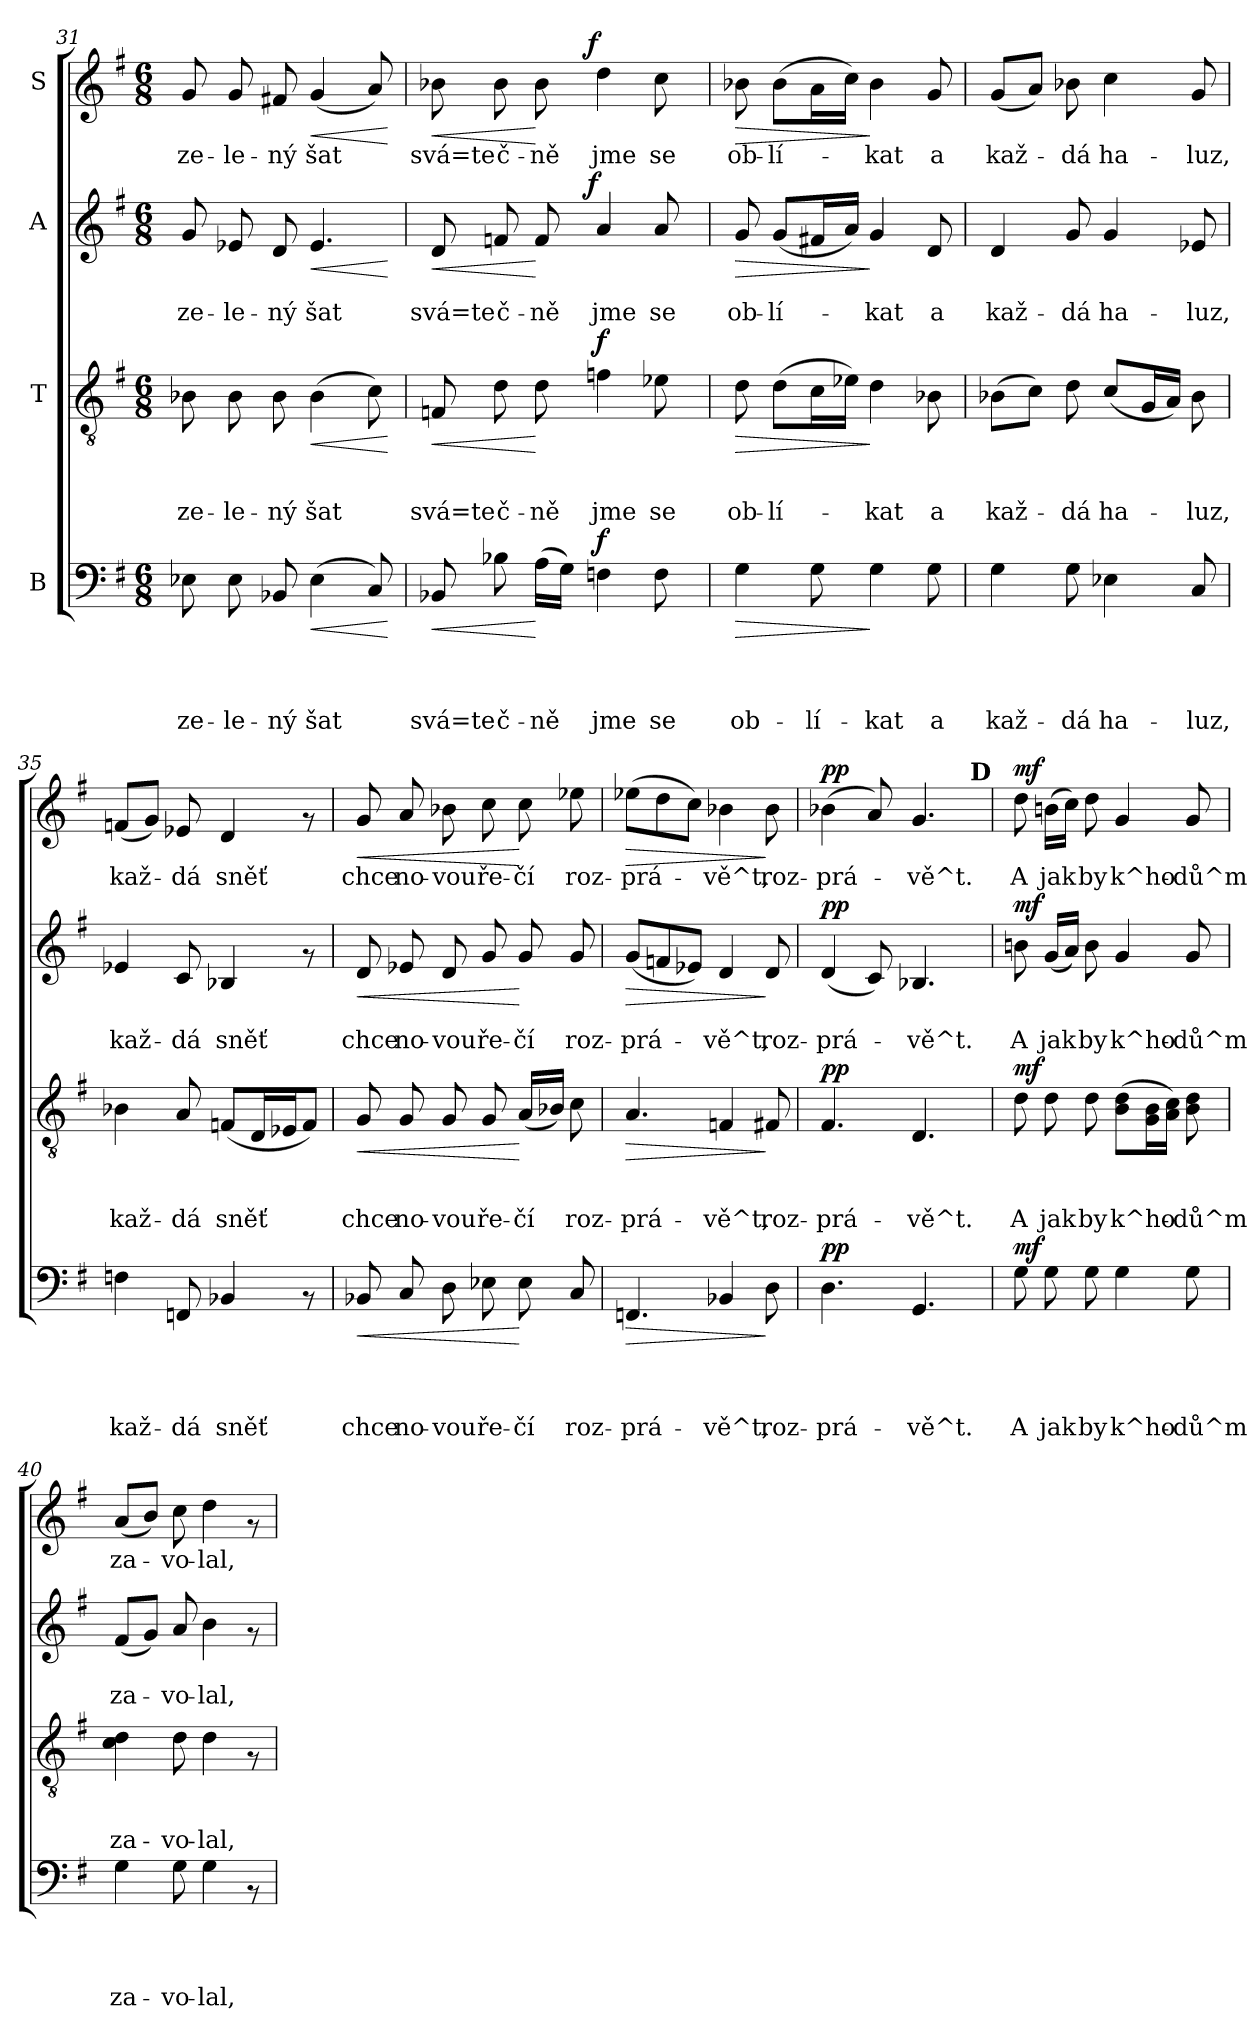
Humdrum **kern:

**kern	**text	**text	**text	**text	**dynam	**kern	**text	**text	**text	**dynam	**kern	**text	**text	**dynam	**kern	**text	**dynam
*part4	*part4	*part4	*part4	*part4	*part4	*part3	*part3	*part3	*part3	*part3	*part2	*part2	*part2	*part2	*part1	*part1	*part1
*staff4	*staff4	*staff4	*staff4	*staff4	*staff4	*staff3	*staff3	*staff3	*staff3	*staff3	*staff2	*staff2	*staff2	*staff2	*staff1	*staff1	*staff1
*I"B	*	*	*	*	*	*I"T	*	*	*	*	*I"A	*	*	*	*I"S	*	*
*clefF4	*	*	*	*	*	*clefGv2	*	*	*	*	*clefG2	*	*	*	*clefG2	*	*
*k[f#]	*	*	*	*	*	*k[f#]	*	*	*	*	*k[f#]	*	*	*	*k[f#]	*	*
*G:	*	*	*	*	*	*G:	*	*	*	*	*G:	*	*	*	*G:	*	*
*M6/8	*	*	*	*	*	*M6/8	*	*	*	*	*M6/8	*	*	*	*M6/8	*	*
=31	=31	=31	=31	=31	=31	=31	=31	=31	=31	=31	=31	=31	=31	=31	=31	=31	=31
!	!	!	!	!LO:LY:b	!	!	!	!	!LO:LY:b	!	!	!	!LO:LY:b	!	!	!LO:LY:b	!
8E-X\	.	.	.	ze-	.	8B-X\	.	.	ze-	.	8g/	.	ze-	.	8g/	ze-	.
!	!	!	!	!LO:LY:b	!	!	!	!	!LO:LY:b	!	!	!	!LO:LY:b	!	!	!LO:LY:b	!
8E-\	.	.	.	-le-	.	8B-\	.	.	-le-	.	8e-X/	.	-le-	.	8g/	-le-	.
!	!	!	!	!LO:LY:b	!	!	!	!	!LO:LY:b	!	!	!	!LO:LY:b	!	!	!LO:LY:b	!
8BB-X/	.	.	.	-ný	.	8B-\	.	.	-ný	.	8d/	.	-ný	.	8f#X/	-ný	.
!	!	!	!	!LO:LY:b	!LO:HP:b	!	!	!	!LO:LY:b	!LO:HP:b	!	!	!LO:LY:b	!LO:HP:b	!	!LO:LY:b	!LO:HP:b
(>4E-\	.	.	.	šat	<	(>4B-\	.	.	šat	<	4.e-/	.	šat	<	(<4g/	šat	<
8C/)	.	.	.	.	.	8c\)	.	.	.	.	.	.	.	.	8a/)	.	.
.	.	.	.	.	[	.	.	.	.	[	.	.	.	[	.	.	[
=32	=32	=32	=32	=32	=32	=32	=32	=32	=32	=32	=32	=32	=32	=32	=32	=32	=32
!	!	!	!	!LO:LY:b	!LO:HP:b	!	!	!	!LO:LY:b	!LO:HP:b	!	!	!LO:LY:b	!LO:HP:b	!	!LO:LY:b	!LO:HP:b
*	*	*	*	*	*	*	*	*	*	*	*^	*	*	*	*^	*	*
8BB-X/	.	.	.	svá=te	<	8Fn/	.	.	svá=te	<	8d/	3ryy	.	svá=te	<	8b-X\	3ryy	svá=te	<
!	!	!	!	!LO:LY:b	!	!	!	!	!LO:LY:b	!	!	!	!	!LO:LY:b	!	!	!	!LO:LY:b	!
8B-X\	.	.	.	č-	.	8d\	.	.	č-	.	8fn/	.	.	č-	.	8b-\	.	č-	.
!	!	!	!	!LO:LY:b	!	!	!	!	!LO:LY:b	!	!	!	!	!LO:LY:b	!	!	!	!LO:LY:b	!
(>16A\LL	.	.	.	-ně	[	8d\	.	.	-ně	[	8f/	.	.	-ně	[	8b-\	.	-ně	[
16G\JJ)	.	.	.	.	.	.	.	.	.	.	.	.	.	.	.	.	.	.	.
.	.	.	.	.	.	.	.	.	.	.	.	48.ryy	.	.	.	.	48.ryy	.	.
!	!	!	!	!	!	!	!	!	!	!	!	!	!	!	!LO:DY:a	!	!	!	!LO:DY:a
.	.	.	.	.	.	.	.	.	.	.	.	3ryy	.	.	f	.	3ryy	.	f
!	!	!	!	!LO:LY:b	!LO:DY:a	!	!	!	!LO:LY:b	!LO:DY:a	!	!	!	!LO:LY:b	!	!	!	!LO:LY:b	!
4Fn\	.	.	.	jme	f	4fn\	.	.	jme	f	4a/	.	.	jme	.	4dd\	.	jme	.
!	!	!	!	!LO:LY:b	!	!	!	!	!LO:LY:b	!	!	!	!	!LO:LY:b	!	!	!	!LO:LY:b	!
8F\	.	.	.	se	.	8e-X\	.	.	se	.	8a/	.	.	se	.	8cc\	.	se	.
.	.	.	.	.	.	.	.	.	.	.	.	24ryy	.	.	.	.	24ryy	.	.
.	.	.	.	.	.	.	.	.	.	.	.	96ryy	.	.	.	.	96ryy	.	.
=33	=33	=33	=33	=33	=33	=33	=33	=33	=33	=33	=33	=33	=33	=33	=33	=33	=33	=33	=33
!	!	!	!	!LO:LY:b	!LO:HP:b	!	!	!	!LO:LY:b	!LO:HP:b	!	!	!	!LO:LY:b	!LO:HP:b	!	!	!LO:LY:b	!LO:HP:b
*	*	*	*	*	*	*	*	*	*	*	*v	*v	*	*	*	*	*	*	*
*	*	*	*	*	*	*	*	*	*	*	*	*	*	*	*v	*v	*	*
4G\	.	.	.	ob-	>	8d\	.	.	ob-	>	8g/	.	ob-	>	8b-X\	ob-	>
!	!	!	!	!	!	!	!	!	!LO:LY:b	!	!	!	!LO:LY:b	!	!	!LO:LY:b	!
.	.	.	.	.	.	(>8d\L	.	.	-lí-	.	(<8g/L	.	-lí-	.	(>8b-\L	-lí-	.
!	!	!	!	!LO:LY:b	!	!	!	!	!	!	!	!	!	!	!	!	!
8G\	.	.	.	-lí-	.	16c\L	.	.	.	.	16f#X/L	.	.	.	16a\L	.	.
.	.	.	.	.	.	16e-X\JJ)	.	.	.	.	16a/JJ)	.	.	.	16cc\JJ)	.	.
!	!	!	!	!LO:LY:b	!	!	!	!	!LO:LY:b	!	!	!	!LO:LY:b	!	!	!LO:LY:b	!
4G\	.	.	.	-kat	]	4d\	.	.	-kat	]	4g/	.	-kat	]	4b-\	-kat	]
!	!	!	!	!LO:LY:b	!	!	!	!	!LO:LY:b	!	!	!	!LO:LY:b	!	!	!LO:LY:b	!
8G\	.	.	.	a	.	8B-X\	.	.	a	.	8d/	.	a	.	8g/	a	.
!!LO:LB:g=z
=34	=34	=34	=34	=34	=34	=34	=34	=34	=34	=34	=34	=34	=34	=34	=34	=34	=34
!	!	!	!	!LO:LY:b	!	!	!	!	!LO:LY:b	!	!	!	!LO:LY:b	!	!	!LO:LY:b	!
4G\	.	.	.	kaž-	.	(>8B-X\L	.	.	kaž-	.	4d/	.	kaž-	.	(<8g/L	kaž-	.
.	.	.	.	.	.	8c\J)	.	.	.	.	.	.	.	.	8a/J)	.	.
!	!	!	!	!LO:LY:b	!	!	!	!	!LO:LY:b	!	!	!	!LO:LY:b	!	!	!LO:LY:b	!
8G\	.	.	.	-dá	.	8d\	.	.	-dá	.	8g/	.	-dá	.	8b-X\	-dá	.
!	!	!	!	!LO:LY:b	!	!	!	!	!LO:LY:b	!	!	!	!LO:LY:b	!	!	!LO:LY:b	!
4E-X\	.	.	.	ha-	.	(<8c/L	.	.	ha-	.	4g/	.	ha-	.	4cc\	ha-	.
.	.	.	.	.	.	16G/L	.	.	.	.	.	.	.	.	.	.	.
.	.	.	.	.	.	16A/JJ)	.	.	.	.	.	.	.	.	.	.	.
!	!	!	!	!LO:LY:b	!	!	!	!	!LO:LY:b	!	!	!	!LO:LY:b	!	!	!LO:LY:b	!
8C/	.	.	.	-luz,	.	8B-\	.	.	-luz,	.	8e-X/	.	-luz,	.	8g/	-luz,	.
=35	=35	=35	=35	=35	=35	=35	=35	=35	=35	=35	=35	=35	=35	=35	=35	=35	=35
!	!	!	!	!LO:LY:b	!	!	!	!	!LO:LY:b	!	!	!	!LO:LY:b	!	!	!LO:LY:b	!
4Fn\	.	.	.	kaž-	.	4B-X\	.	.	kaž-	.	4e-X/	.	kaž-	.	(<8fn/L	kaž-	.
.	.	.	.	.	.	.	.	.	.	.	.	.	.	.	8g/J)	.	.
!	!	!	!	!LO:LY:b	!	!	!	!	!LO:LY:b	!	!	!	!LO:LY:b	!	!	!LO:LY:b	!
8FFn/	.	.	.	-dá	.	8A/	.	.	-dá	.	8c/	.	-dá	.	8e-X/	-dá	.
!	!	!	!	!LO:LY:b	!	!	!	!	!LO:LY:b	!	!	!	!LO:LY:b	!	!	!LO:LY:b	!
4BB-X/	.	.	.	sněť	.	(<8Fn/L	.	.	sněť	.	4B-X/	.	sněť	.	4d/	sněť	.
.	.	.	.	.	.	16D/L	.	.	.	.	.	.	.	.	.	.	.
.	.	.	.	.	.	16E-X/J	.	.	.	.	.	.	.	.	.	.	.
8rAA	.	.	.	.	.	8F/J)	.	.	.	.	8rf	.	.	.	8rf	.	.
=36	=36	=36	=36	=36	=36	=36	=36	=36	=36	=36	=36	=36	=36	=36	=36	=36	=36
!	!	!	!	!LO:LY:b	!LO:HP:b	!	!	!	!LO:LY:b	!LO:HP:b	!	!	!LO:LY:b	!LO:HP:b	!	!LO:LY:b	!LO:HP:b
8BB-X/	.	.	.	chce	<	8G/	.	.	chce	<	8d/	.	chce	<	8g/	chce	<
!	!	!	!	!LO:LY:b	!	!	!	!	!LO:LY:b	!	!	!	!LO:LY:b	!	!	!LO:LY:b	!
8C/	.	.	.	no-	.	8G/	.	.	no-	.	8e-X/	.	no-	.	8a/	no-	.
!	!	!	!	!LO:LY:b	!	!	!	!	!LO:LY:b	!	!	!	!LO:LY:b	!	!	!LO:LY:b	!
8D\	.	.	.	-vou	.	8G/	.	.	-vou	.	8d/	.	-vou	.	8b-X\	-vou	.
!	!	!	!	!LO:LY:b	!	!	!	!	!LO:LY:b	!	!	!	!LO:LY:b	!	!	!LO:LY:b	!
8E-X\	.	.	.	ře-	.	8G/	.	.	ře-	.	8g/	.	ře-	.	8cc\	ře-	.
!	!	!	!	!LO:LY:b	!	!	!	!	!LO:LY:b	!	!	!	!LO:LY:b	!	!	!LO:LY:b	!
8E-\	.	.	.	-čí	[	(<16A/LL	.	.	-čí	[	8g/	.	-čí	[	8cc\	-čí	[
.	.	.	.	.	.	16B-X/JJ)	.	.	.	.	.	.	.	.	.	.	.
!	!	!	!	!LO:LY:b	!	!	!	!	!LO:LY:b	!	!	!	!LO:LY:b	!	!	!LO:LY:b	!
8C/	.	.	.	roz-	.	8c\	.	.	roz-	.	8g/	.	roz-	.	8ee-X\	roz-	.
=37	=37	=37	=37	=37	=37	=37	=37	=37	=37	=37	=37	=37	=37	=37	=37	=37	=37
!	!	!	!	!LO:LY:b	!LO:HP:b	!	!	!	!LO:LY:b	!LO:HP:b	!	!	!LO:LY:b	!LO:HP:b	!	!LO:LY:b	!LO:HP:b
4.FFn/	.	.	.	-prá-	>	4.A/	.	.	-prá-	>	(<8g/L	.	-prá-	>	(>8ee-X\L	-prá-	>
.	.	.	.	.	.	.	.	.	.	.	8fn/	.	.	.	8dd\	.	.
.	.	.	.	.	.	.	.	.	.	.	8e-X/J)	.	.	.	8cc\J)	.	.
!	!	!	!	!LO:LY:b	!	!	!	!	!LO:LY:b	!	!	!	!LO:LY:b	!	!	!LO:LY:b	!
4BB-X/	.	.	.	-vě^t,	.	4Fn/	.	.	-vě^t,	.	4d/	.	-vě^t,	.	4b-X\	-vě^t,	.
!	!	!	!	!LO:LY:b	!	!	!	!	!LO:LY:b	!	!	!	!LO:LY:b	!	!	!LO:LY:b	!
8D\	.	.	.	roz-	]	8F#X/	.	.	roz-	]	8d/	.	roz-	]	8b-\	roz-	]
!!LO:PB:g=z
=38	=38	=38	=38	=38	=38	=38	=38	=38	=38	=38	=38	=38	=38	=38	=38	=38	=38
!	!	!	!	!LO:LY:b	!LO:DY:a	!	!	!	!LO:LY:b	!LO:DY:a	!	!	!LO:LY:b	!LO:DY:a	!	!LO:LY:b	!LO:DY:a
*	*	*	*	*	*	*	*	*	*	*	*	*	*	*	*^	*	*
4.D\	.	.	.	-prá-	pp	4.F#/	.	.	-prá-	pp	(<4d/	.	-prá-	pp	(>4b-X\	3%2ryy	-prá-	pp
.	.	.	.	.	.	.	.	.	.	.	8c/)	.	.	.	8a/)	.	.	.
!	!	!	!	!LO:LY:b	!	!	!	!	!LO:LY:b	!	!	!	!LO:LY:b	!	!	!	!LO:LY:b	!
4.GG/	.	.	.	-vě^t.	.	4.D/	.	.	-vě^t.	.	4.B-X/	.	-vě^t.	.	4.g/	.	-vě^t.	.
.	.	.	.	.	.	.	.	.	.	.	.	.	.	.	.	96ryy	.	.
!	!	!	!	!	!	!	!	!	!	!	!	!	!	!	!	!LO:TX:a:B:t=D	!	!
.	.	.	.	.	.	.	.	.	.	.	.	.	.	.	.	24..ryy	.	.
=39	=39	=39	=39	=39	=39	=39	=39	=39	=39	=39	=39	=39	=39	=39	=39	=39	=39	=39
!	!	!	!	!LO:LY:b	!LO:DY:a	!	!	!	!LO:LY:b	!LO:DY:a	!	!	!LO:LY:b	!LO:DY:a	!	!	!LO:LY:b	!LO:DY:a
*	*	*	*	*	*	*	*	*	*	*	*	*	*	*	*v	*v	*	*
8G\	.	.	.	A	mf	8d\	.	.	A	mf	8bn\	.	A	mf	8dd\	A	mf
!	!	!	!	!LO:LY:b	!	!	!	!	!LO:LY:b	!	!	!	!LO:LY:b	!	!	!LO:LY:b	!
8G\	.	.	.	jak	.	8d\	.	.	jak	.	(<16g/LL	.	jak	.	(>16bn\LL	jak	.
.	.	.	.	.	.	.	.	.	.	.	16a/JJ)	.	.	.	16cc\JJ)	.	.
!	!	!	!	!LO:LY:b	!	!	!	!	!LO:LY:b	!	!	!	!LO:LY:b	!	!	!LO:LY:b	!
8G\	.	.	.	by	.	8d\	.	.	by	.	8b\	.	by	.	8dd\	by	.
!	!	!	!	!LO:LY:b	!	!	!	!	!LO:LY:b	!	!	!	!LO:LY:b	!	!	!LO:LY:b	!
4G\	.	.	.	k^ho-	.	(>8B\ 8d\L	.	.	k^ho-	.	4g/	.	k^ho-	.	4g/	k^ho-	.
.	.	.	.	.	.	16G\ 16B\L	.	.	.	.	.	.	.	.	.	.	.
.	.	.	.	.	.	16A\ 16c\JJ)	.	.	.	.	.	.	.	.	.	.	.
!	!	!	!	!LO:LY:b	!	!	!	!	!LO:LY:b	!	!	!	!LO:LY:b	!	!	!LO:LY:b	!
8G\	.	.	.	-dů^m	.	8B\ 8d\	.	.	-dů^m	.	8g/	.	-dů^m	.	8g/	-dů^m	.
=40	=40	=40	=40	=40	=40	=40	=40	=40	=40	=40	=40	=40	=40	=40	=40	=40	=40
!	!	!	!	!LO:LY:b	!	!	!	!	!LO:LY:b	!	!	!	!LO:LY:b	!	!	!LO:LY:b	!
4G\	.	.	.	za-	.	4c\ 4d\	.	.	za-	.	(<8f#/L	.	za-	.	(<8a/L	za-	.
.	.	.	.	.	.	.	.	.	.	.	8g/J)	.	.	.	8b/J)	.	.
!	!	!	!	!LO:LY:b	!	!	!	!	!LO:LY:b	!	!	!	!LO:LY:b	!	!	!LO:LY:b	!
8G\	.	.	.	-vo-	.	8d\	.	.	-vo-	.	8a/	.	-vo-	.	8cc\	-vo-	.
!	!	!	!	!LO:LY:b	!	!	!	!	!LO:LY:b	!	!	!	!LO:LY:b	!	!	!LO:LY:b	!
4G\	.	.	.	-lal,	.	4d\	.	.	-lal,	.	4b\	.	-lal,	.	4dd\	-lal,	.
8rAA	.	.	.	.	.	8rF	.	.	.	.	8rf	.	.	.	8rf	.	.
=	=	=	=	=	=	=	=	=	=	=	=	=	=	=	=	=	=
*-	*-	*-	*-	*-	*-	*-	*-	*-	*-	*-	*-	*-	*-	*-	*-	*-	*-
